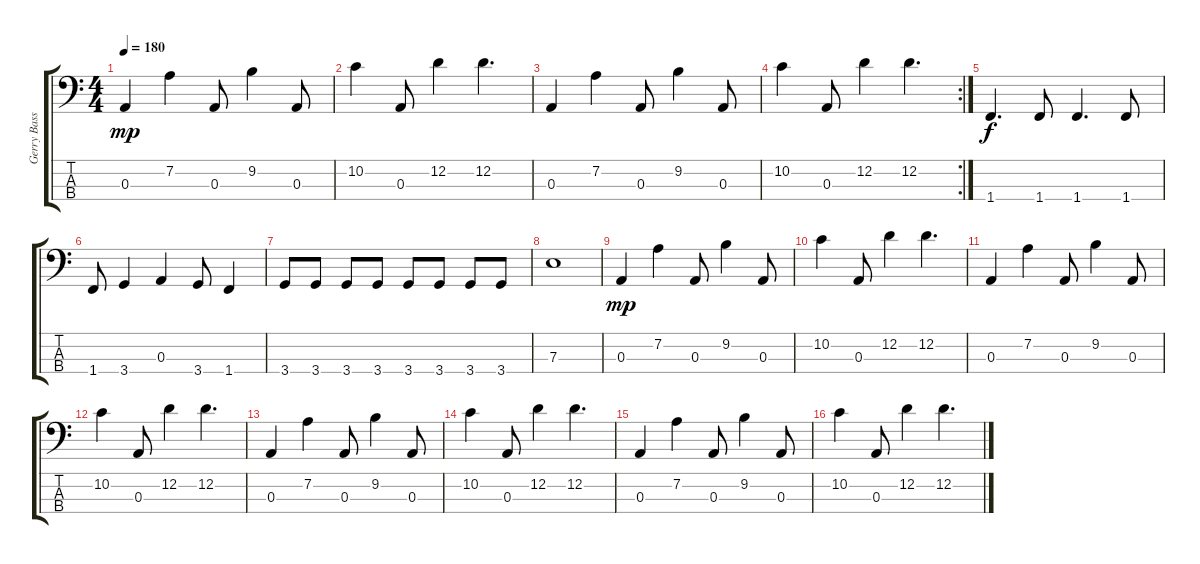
\track ("Gerry Bass" "Gerry Bass") {instrument electricbassfinger}
\staff {score tabs}
\tuning (G2 D2 A1 E1) {hide}
\ts (4 4)
\tempo 180
\clef f4
\ks c
0.3.4{dy mp} 7.2.4 0.3.8 9.2.4 0.3.8 |
10.2.4 0.3.8 12.2.4 12.2.4{d} |
0.3.4 7.2.4 0.3.8 9.2.4 0.3.8 |
\rc 2
10.2.4 0.3.8 12.2.4 12.2.4{d} |
1.4.4{d dy f} 1.4.8 1.4.4{d} 1.4.8 |
1.4.8 3.4.4 0.3.4 3.4.8 1.4.4 |
3.4.8 3.4.8 3.4.8 3.4.8 3.4.8 3.4.8 3.4.8 3.4.8 |
7.3.1 |
0.3.4{dy mp} 7.2.4 0.3.8 9.2.4 0.3.8 |
10.2.4 0.3.8 12.2.4 12.2.4{d} |
0.3.4 7.2.4 0.3.8 9.2.4 0.3.8 |
10.2.4 0.3.8 12.2.4 12.2.4{d} |
0.3.4 7.2.4 0.3.8 9.2.4 0.3.8 |
10.2.4 0.3.8 12.2.4 12.2.4{d} |
0.3.4 7.2.4 0.3.8 9.2.4 0.3.8 |
10.2.4 0.3.8 12.2.4 12.2.4{d}
